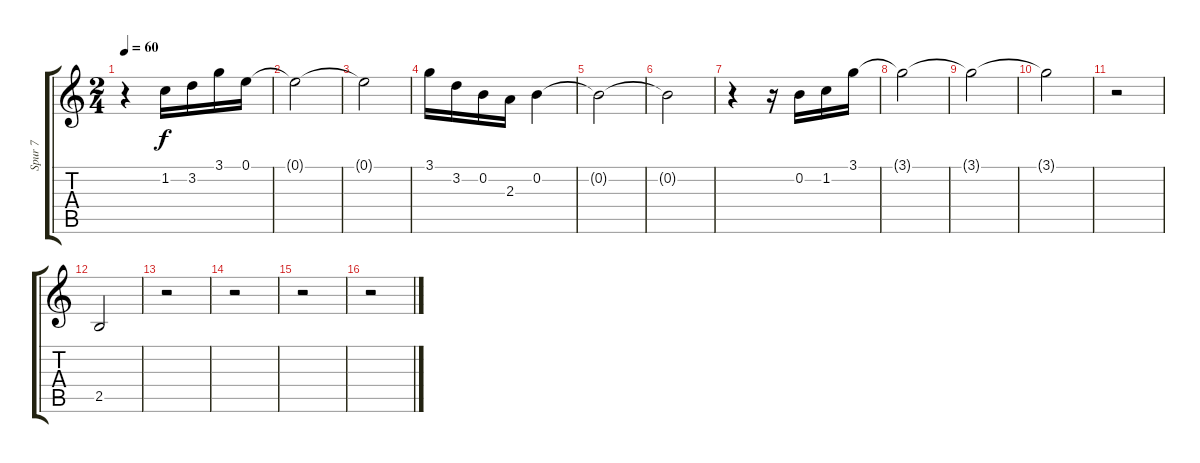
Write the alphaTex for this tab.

\track ("Spur 7" "Spur 7") {instrument electricguitarclean}
\staff {score tabs}
\tuning (E4 B3 G3 D3 A2 E2) {hide}
\ts (2 4)
\tempo 60
\clef g2
\ks c
r.4{dy f} 1.2.16 3.2.16 3.1.16 0.1.16 |
0.1{t}.2 |
0.1{t}.2 |
3.1.16 3.2.16 0.2.16 2.3.16 0.2.4 |
0.2{t}.2 |
0.2{t}.2 |
r.4 r.16 0.2.16 1.2.16 3.1.16 |
3.1{t}.2 |
3.1{t}.2 |
3.1{t}.2 |
r.2 |
2.5.2 |
r.2 |
r.2 |
r.2 |
r.2
